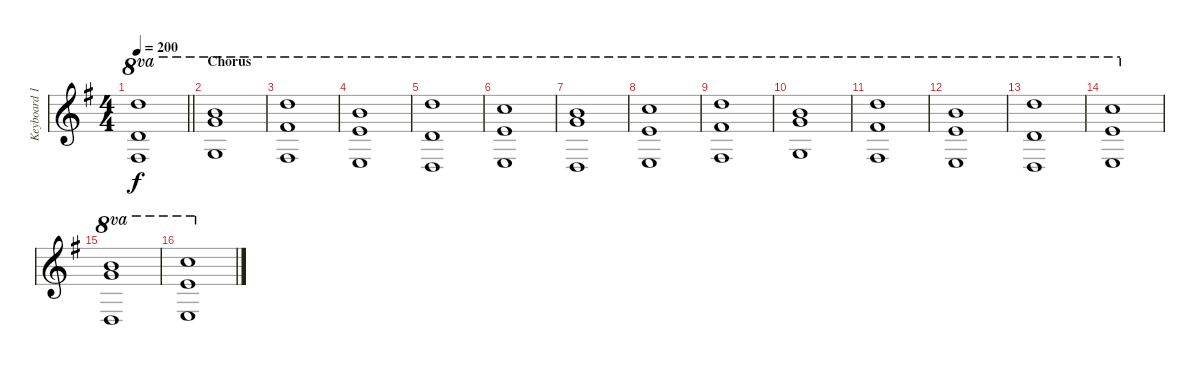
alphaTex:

\track ("Keyboard 1" "Keyboard 1") {instrument stringensemble1}
\staff {score}
\tuning (E4 B3 G3 D3 A2 E2) {hide}
\ts (4 4)
\tempo 200
\clef g2
\barLineRight lightlight
\ks g
(22.1{t} 15.2{t} 11.3{t}).1{ot 8va dy f} |
\section ("" "Chorus")
(19.1 20.2 12.3).1{ot 8va} |
(22.1 19.2 11.3).1{ot 8va} |
(19.1 17.2 9.3).1{ot 8va} |
(22.1 15.2 7.3).1{ot 8va} |
(20.1 17.2 9.3).1{ot 8va} |
(19.1 20.2 7.3).1{ot 8va} |
(20.1 17.2 9.3).1{ot 8va} |
(22.1 19.2 11.3).1{ot 8va} |
(19.1 20.2 12.3).1{ot 8va} |
(22.1 19.2 11.3).1{ot 8va} |
(19.1 17.2 9.3).1{ot 8va} |
(22.1 15.2 7.3).1{ot 8va} |
(20.1 17.2 9.3).1{ot 8va} |
(19.1 20.2 7.3).1{ot 8va} |
(20.1 17.2 9.3).1{ot 8va}
